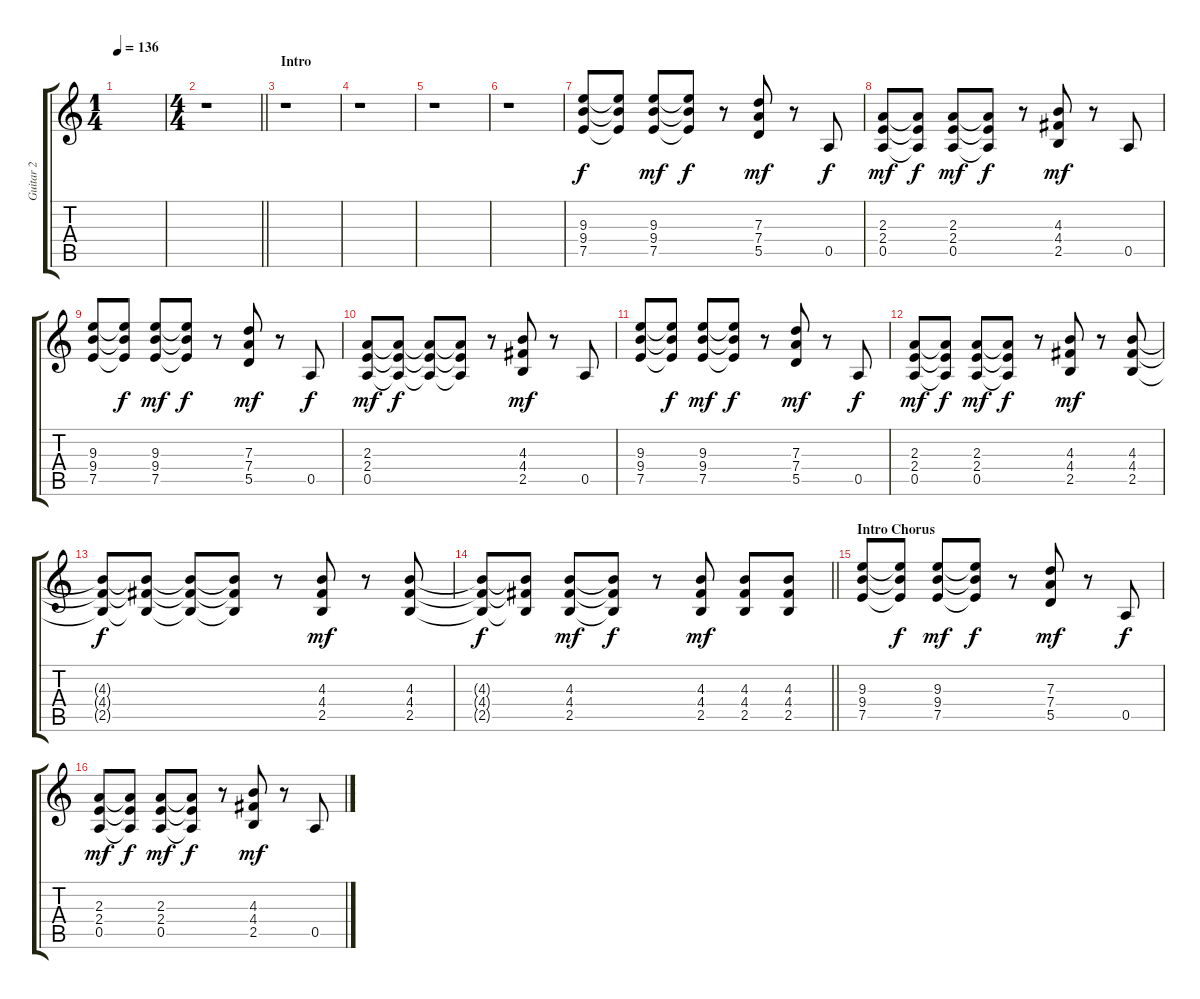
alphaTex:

\track ("Guitar 2" "Guitar 2") {instrument distortionguitar}
\staff {score tabs}
\tuning (E4 B3 G3 D3 A2 E2) {hide}
\ts (1 4)
\tempo 136
\clef g2
\ks c
|
\ts (4 4)
\barLineRight lightlight
r.1 |
\section ("" "Intro")
r.1 |
r.1 |
r.1 |
r.1 |
(9.3 9.4 7.5).8 (9.3{t} 9.4{t} 7.5{t}).8{dy f} (9.3 9.4 7.5).8{dy mf} (9.3{t} 9.4{t} 7.5{t}).8{dy f} r.8 (7.3 7.4 5.5).8{dy mf} r.8 0.5.8{dy f} |
(2.3 2.4 0.5).8{dy mf} (2.3{t} 2.4{t} 0.5{t}).8{dy f} (2.3 2.4 0.5).8{dy mf} (2.3{t} 2.4{t} 0.5{t}).8{dy f} r.8 (4.3 4.4 2.5).8{dy mf} r.8 0.5.8 |
(9.3 9.4 7.5).8 (9.3{t} 9.4{t} 7.5{t}).8{dy f} (9.3 9.4 7.5).8{dy mf} (9.3{t} 9.4{t} 7.5{t}).8{dy f} r.8 (7.3 7.4 5.5).8{dy mf} r.8 0.5.8{dy f} |
(2.3 2.4 0.5).8{dy mf} (2.3{t} 2.4{t} 0.5{t}).8{dy f} (2.3{t} 2.4{t} 0.5{t}).8 (2.3{t} 2.4{t} 0.5{t}).8 r.8 (4.3 4.4 2.5).8{dy mf} r.8 0.5.8 |
(9.3 9.4 7.5).8 (9.3{t} 9.4{t} 7.5{t}).8{dy f} (9.3 9.4 7.5).8{dy mf} (9.3{t} 9.4{t} 7.5{t}).8{dy f} r.8 (7.3 7.4 5.5).8{dy mf} r.8 0.5.8{dy f} |
(2.3 2.4 0.5).8{dy mf} (2.3{t} 2.4{t} 0.5{t}).8{dy f} (2.3 2.4 0.5).8{dy mf} (2.3{t} 2.4{t} 0.5{t}).8{dy f} r.8 (4.3 4.4 2.5).8{dy mf} r.8 (4.3 4.4 2.5).8 |
(4.3{t} 4.4{t} 2.5{t}).8{dy f} (4.3{t} 4.4{t} 2.5{t}).8 (4.3{t} 4.4{t} 2.5{t}).8 (4.3{t} 4.4{t} 2.5{t}).8 r.8 (4.3 4.4 2.5).8{dy mf} r.8 (4.3 4.4 2.5).8 |
\barLineRight lightlight
(4.3{t} 4.4{t} 2.5{t}).8{dy f} (4.3{t} 4.4{t} 2.5{t}).8 (4.3 4.4 2.5).8{dy mf} (4.3{t} 4.4{t} 2.5{t}).8{dy f} r.8 (4.3 4.4 2.5).8{dy mf} (4.3 4.4 2.5).8 (4.3 4.4 2.5).8 |
\section ("" "Intro Chorus")
(9.3 9.4 7.5).8 (9.3{t} 9.4{t} 7.5{t}).8{dy f} (9.3 9.4 7.5).8{dy mf} (9.3{t} 9.4{t} 7.5{t}).8{dy f} r.8 (7.3 7.4 5.5).8{dy mf} r.8 0.5.8{dy f} |
(2.3 2.4 0.5).8{dy mf} (2.3{t} 2.4{t} 0.5{t}).8{dy f} (2.3 2.4 0.5).8{dy mf} (2.3{t} 2.4{t} 0.5{t}).8{dy f} r.8 (4.3 4.4 2.5).8{dy mf} r.8 0.5.8
